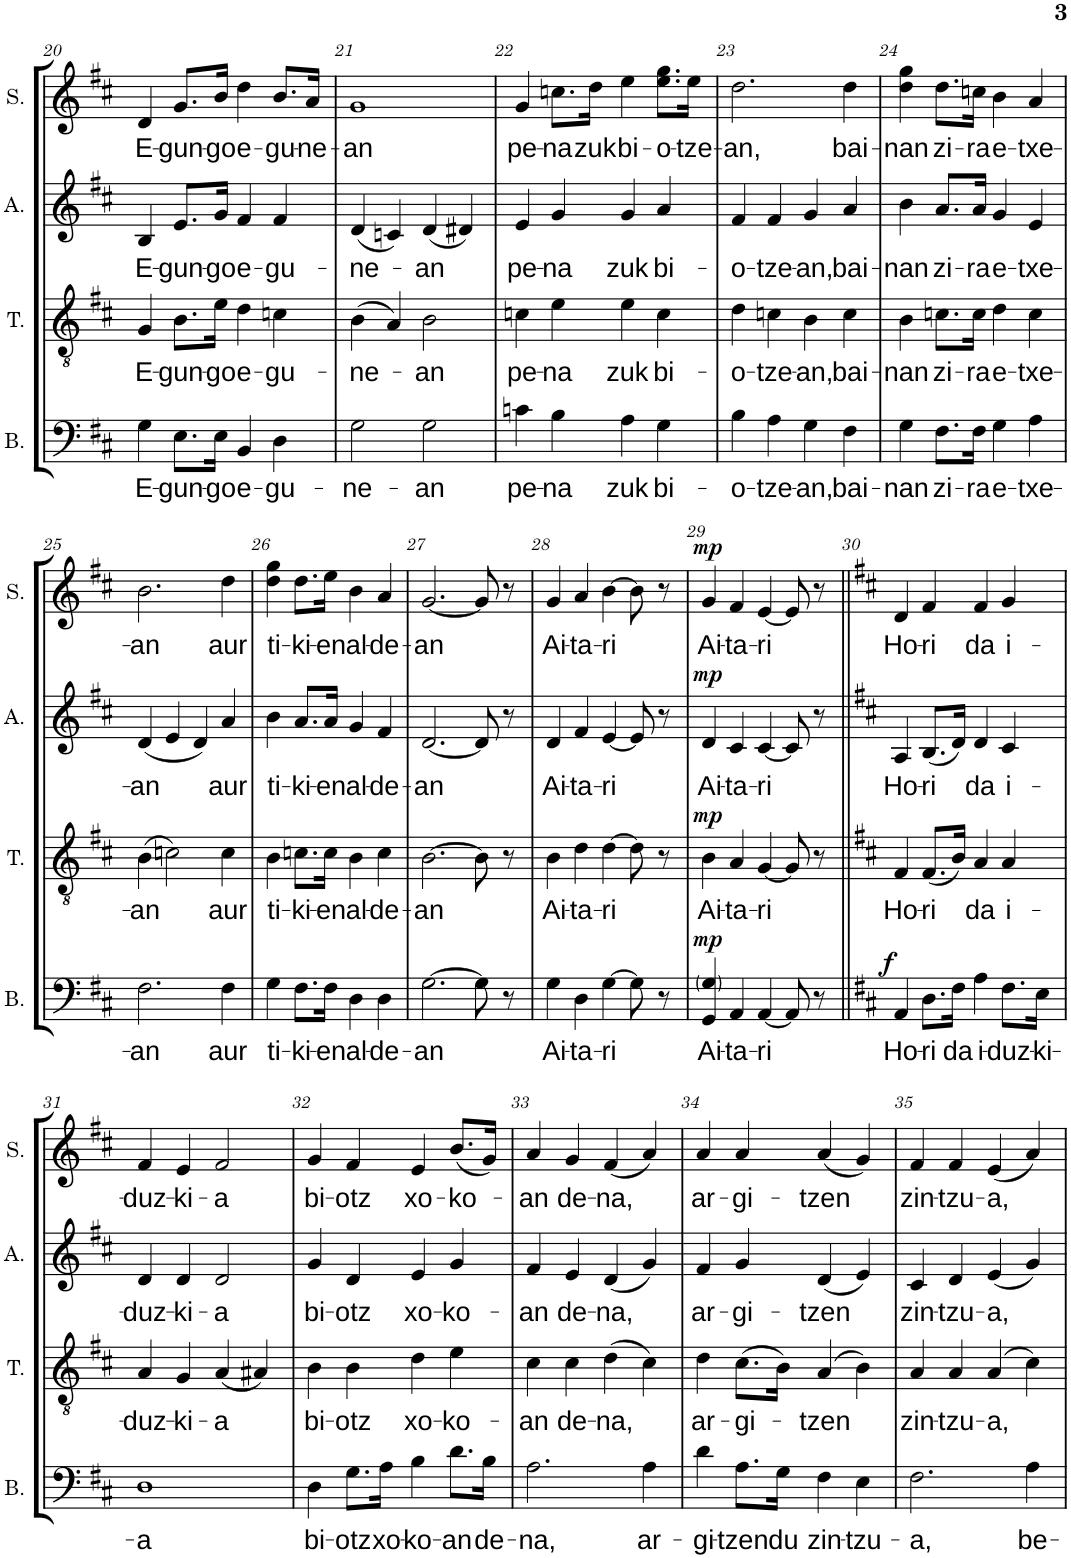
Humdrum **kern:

**kern	**text	**dynam	**kern	**text	**dynam	**kern	**text	**dynam	**kern	**text	**dynam
*part4	*part4	*part4	*part3	*part3	*part3	*part2	*part2	*part2	*part1	*part1	*part1
*staff4	*staff4	*staff4	*staff3	*staff3	*staff3	*staff2	*staff2	*staff2	*staff1	*staff1	*staff1
*I"Basse	*	*	*I"Ténor	*	*	*I"Alto	*	*	*I"Soprano	*	*
*I'B.	*	*	*I'T.	*	*	*I'A.	*	*	*I'S.	*	*
!!LO:PB:g=z
*clefF4	*	*	*clefGv2	*	*	*clefG2	*	*	*clefG2	*	*
*k[f#c#]	*	*	*k[f#c#]	*	*	*k[f#c#]	*	*	*k[f#c#]	*	*
*M4/4	*	*	*M4/4	*	*	*M4/4	*	*	*M4/4	*	*
=20	=20	=20	=20	=20	=20	=20	=20	=20	=20	=20	=20
!	!LO:LY:b	!	!	!LO:LY:b	!	!	!LO:LY:b	!	!	!LO:LY:b	!
4G\	E-	.	4G/	E-	.	4B/	E-	.	4d/	E-	.
!	!LO:LY:b	!	!	!LO:LY:b	!	!	!LO:LY:b	!	!	!LO:LY:b	!
8.E\L	-gun-	.	8.B\L	-gun-	.	8.e/L	-gun-	.	8.g/L	-gun-	.
!	!LO:LY:b	!	!	!LO:LY:b	!	!	!LO:LY:b	!	!	!LO:LY:b	!
16E\Jk	-go	.	16e\Jk	-go	.	16g/Jk	-go	.	16b/Jk	-go	.
!	!LO:LY:b	!	!	!LO:LY:b	!	!	!LO:LY:b	!	!	!LO:LY:b	!
4BB/	e-	.	4d\	e-	.	4f#/	e-	.	4dd\	e-	.
!	!LO:LY:b	!	!	!LO:LY:b	!	!	!LO:LY:b	!	!	!LO:LY:b	!
4D\	-gu-	.	4cn\	-gu-	.	4f#/	-gu-	.	8.b/L	-gu-	.
!	!	!	!	!	!	!	!	!	!	!LO:LY:b	!
.	.	.	.	.	.	.	.	.	16a/Jk	-ne-	.
=21	=21	=21	=21	=21	=21	=21	=21	=21	=21	=21	=21
!	!LO:LY:b	!	!	!LO:LY:b	!	!	!LO:LY:b	!	!	!LO:LY:b	!
2G\	-ne-	.	(4B\	-ne-	.	(4d/	-ne-	.	1g	-an	.
.	.	.	4A/)	.	.	4cn/)	.	.	.	.	.
!	!LO:LY:b	!	!	!LO:LY:b	!	!	!LO:LY:b	!	!	!	!
2G\	-an	.	2B\	-an	.	(4d/	-an	.	.	.	.
.	.	.	.	.	.	4d#X/)	.	.	.	.	.
=22	=22	=22	=22	=22	=22	=22	=22	=22	=22	=22	=22
!	!LO:LY:b	!	!	!LO:LY:b	!	!	!LO:LY:b	!	!	!LO:LY:b	!
4cn\	pe-	.	4cn\	pe-	.	4e/	pe-	.	4g/	pe-	.
!	!LO:LY:b	!	!	!LO:LY:b	!	!	!LO:LY:b	!	!	!LO:LY:b	!
4B\	-na	.	4e\	-na	.	4g/	-na	.	8.ccn\L	-na	.
!	!	!	!	!	!	!	!	!	!	!LO:LY:b	!
.	.	.	.	.	.	.	.	.	16dd\Jk	zuk	.
!	!LO:LY:b	!	!	!LO:LY:b	!	!	!LO:LY:b	!	!	!LO:LY:b	!
4A\	zuk	.	4e\	zuk	.	4g/	zuk	.	4ee\	bi-	.
!	!LO:LY:b	!	!	!LO:LY:b	!	!	!LO:LY:b	!	!	!LO:LY:b	!
4G\	bi-	.	4c\	bi-	.	4a/	bi-	.	8.ee\ 8.gg\L	-o-	.
!	!	!	!	!	!	!	!	!	!	!LO:LY:b	!
.	.	.	.	.	.	.	.	.	16ee\Jk	-tze-	.
=23	=23	=23	=23	=23	=23	=23	=23	=23	=23	=23	=23
!	!LO:LY:b	!	!	!LO:LY:b	!	!	!LO:LY:b	!	!	!LO:LY:b	!
4B\	-o-	.	4d\	-o-	.	4f#/	-o-	.	2.dd\	-an,	.
!	!LO:LY:b	!	!	!LO:LY:b	!	!	!LO:LY:b	!	!	!	!
4A\	-tze-	.	4cn\	-tze-	.	4f#/	-tze-	.	.	.	.
!	!LO:LY:b	!	!	!LO:LY:b	!	!	!LO:LY:b	!	!	!	!
4G\	-an,	.	4B\	-an,	.	4g/	-an,	.	.	.	.
!	!LO:LY:b	!	!	!LO:LY:b	!	!	!LO:LY:b	!	!	!LO:LY:b	!
4F#\	bai-	.	4c\	bai-	.	4a/	bai-	.	4dd\	bai-	.
=24	=24	=24	=24	=24	=24	=24	=24	=24	=24	=24	=24
!	!LO:LY:b	!	!	!LO:LY:b	!	!	!LO:LY:b	!	!	!LO:LY:b	!
4G\	-nan	.	4B\	-nan	.	4b\	-nan	.	4dd\ 4gg\	-nan	.
!	!LO:LY:b	!	!	!LO:LY:b	!	!	!LO:LY:b	!	!	!LO:LY:b	!
8.F#\L	zi-	.	8.cn\L	zi-	.	8.a/L	zi-	.	8.dd\L	zi-	.
!	!LO:LY:b	!	!	!LO:LY:b	!	!	!LO:LY:b	!	!	!LO:LY:b	!
16F#\Jk	-ra	.	16c\Jk	-ra	.	16a/Jk	-ra	.	16ccn\Jk	-ra	.
!	!LO:LY:b	!	!	!LO:LY:b	!	!	!LO:LY:b	!	!	!LO:LY:b	!
4G\	e-	.	4d\	e-	.	4g/	e-	.	4b\	e-	.
!	!LO:LY:b	!	!	!LO:LY:b	!	!	!LO:LY:b	!	!	!LO:LY:b	!
4A\	-txe-	.	4c\	-txe-	.	4e/	-txe-	.	4a/	-txe-	.
!!LO:LB:g=z
=25	=25	=25	=25	=25	=25	=25	=25	=25	=25	=25	=25
!	!LO:LY:b	!	!	!LO:LY:b	!	!	!LO:LY:b	!	!	!LO:LY:b	!
2.F#\	-an	.	(4B\	-an	.	(4d/	-an	.	2.b\	-an	.
.	.	.	2cn\)	.	.	4e/	.	.	.	.	.
.	.	.	.	.	.	4d/)	.	.	.	.	.
!	!LO:LY:b	!	!	!LO:LY:b	!	!	!LO:LY:b	!	!	!LO:LY:b	!
4F#\	aur	.	4c\	aur	.	4a/	aur	.	4dd\	aur	.
=26	=26	=26	=26	=26	=26	=26	=26	=26	=26	=26	=26
!	!LO:LY:b	!	!	!LO:LY:b	!	!	!LO:LY:b	!	!	!LO:LY:b	!
4G\	ti-	.	4B\	ti-	.	4b\	ti-	.	4dd\ 4gg\	ti-	.
!	!LO:LY:b	!	!	!LO:LY:b	!	!	!LO:LY:b	!	!	!LO:LY:b	!
8.F#\L	-ki-	.	8.cn\L	-ki-	.	8.a/L	-ki-	.	8.dd\L	-ki-	.
!	!LO:LY:b	!	!	!LO:LY:b	!	!	!LO:LY:b	!	!	!LO:LY:b	!
16F#\Jk	-en	.	16c\Jk	-en	.	16a/Jk	-en	.	16ee\Jk	-en	.
!	!LO:LY:b	!	!	!LO:LY:b	!	!	!LO:LY:b	!	!	!LO:LY:b	!
4D\	al-	.	4B\	al-	.	4g/	al-	.	4b\	al-	.
!	!LO:LY:b	!	!	!LO:LY:b	!	!	!LO:LY:b	!	!	!LO:LY:b	!
4D\	-de-	.	4c\	-de-	.	4f#/	-de-	.	4a/	-de-	.
=27	=27	=27	=27	=27	=27	=27	=27	=27	=27	=27	=27
!	!LO:LY:b	!	!	!LO:LY:b	!	!	!LO:LY:b	!	!	!LO:LY:b	!
[2.G\	-an	.	[2.B\	-an	.	[2.d/	-an	.	[2.g/	-an	.
8G\]	.	.	8B\]	.	.	8d/]	.	.	8g/]	.	.
8r	.	.	8r	.	.	8r	.	.	8r	.	.
=28	=28	=28	=28	=28	=28	=28	=28	=28	=28	=28	=28
!	!LO:LY:b	!	!	!LO:LY:b	!	!	!LO:LY:b	!	!	!LO:LY:b	!
4G\	Ai-	.	4B\	Ai-	.	4d/	Ai-	.	4g/	Ai-	.
!	!LO:LY:b	!	!	!LO:LY:b	!	!	!LO:LY:b	!	!	!LO:LY:b	!
4D\	-ta-	.	4d\	-ta-	.	4f#/	-ta-	.	4a/	-ta-	.
!	!LO:LY:b	!	!	!LO:LY:b	!	!	!LO:LY:b	!	!	!LO:LY:b	!
[4G\	-ri	.	[4d\	-ri	.	[4e/	-ri	.	[4b\	-ri	.
8G\]	.	.	8d\]	.	.	8e/]	.	.	8b\]	.	.
8r	.	.	8r	.	.	8r	.	.	8r	.	.
=29	=29	=29	=29	=29	=29	=29	=29	=29	=29	=29	=29
!	!LO:LY:b	!LO:DY:a	!	!LO:LY:b	!LO:DY:a	!	!LO:LY:b	!LO:DY:a	!	!LO:LY:b	!LO:DY:a
4GG/ 4G/	Ai-	mp	4B\	Ai-	mp	4d/	Ai-	mp	4g/	Ai-	mp
!	!LO:LY:b	!	!	!LO:LY:b	!	!	!LO:LY:b	!	!	!LO:LY:b	!
4AA/	-ta-	.	4A/	-ta-	.	4c#/	-ta-	.	4f#/	-ta-	.
!	!LO:LY:b	!	!	!LO:LY:b	!	!	!LO:LY:b	!	!	!LO:LY:b	!
[4AA/	-ri	.	[4G/	-ri	.	[4c#/	-ri	.	[4e/	-ri	.
8AA/]	.	.	8G/]	.	.	8c#/]	.	.	8e/]	.	.
8r	.	.	8r	.	.	8r	.	.	8r	.	.
=30||	=30||	=30||	=30||	=30||	=30||	=30||	=30||	=30||	=30||	=30||	=30||
*k[f#c#]	*	*	*k[f#c#]	*	*	*k[f#c#]	*	*	*k[f#c#]	*	*
!	!LO:LY:b	!LO:DY:b	!	!LO:LY:b	!	!	!LO:LY:b	!	!	!LO:LY:b	!
4AA/	Ho-	f	4F#/	Ho-	.	4A/	Ho-	.	4d/	Ho-	.
!	!LO:LY:b	!	!	!LO:LY:b	!	!	!LO:LY:b	!	!	!LO:LY:b	!
8.D\L	-ri	.	(8.F#/L	-ri	.	(8.B/L	-ri	.	4f#/	-ri	.
!	!LO:LY:b	!	!	!	!	!	!	!	!	!	!
16F#\Jk	da	.	16B/Jk)	.	.	16d/Jk)	.	.	.	.	.
!	!LO:LY:b	!	!	!LO:LY:b	!	!	!LO:LY:b	!	!	!LO:LY:b	!
4A\	i-	.	4A/	da	.	4d/	da	.	4f#/	da	.
!	!LO:LY:b	!	!	!LO:LY:b	!	!	!LO:LY:b	!	!	!LO:LY:b	!
8.F#\L	-duz-	.	4A/	i-	.	4c#/	i-	.	4g/	i-	.
!	!LO:LY:b	!	!	!	!	!	!	!	!	!	!
16E\Jk	-ki-	.	.	.	.	.	.	.	.	.	.
!!LO:LB:g=z
=31	=31	=31	=31	=31	=31	=31	=31	=31	=31	=31	=31
!	!LO:LY:b	!	!	!LO:LY:b	!	!	!LO:LY:b	!	!	!LO:LY:b	!
1D	-a	.	4A/	-duz-	.	4d/	-duz-	.	4f#/	-duz-	.
!	!	!	!	!LO:LY:b	!	!	!LO:LY:b	!	!	!LO:LY:b	!
.	.	.	4G/	-ki-	.	4d/	-ki-	.	4e/	-ki-	.
!	!	!	!	!LO:LY:b	!	!	!LO:LY:b	!	!	!LO:LY:b	!
.	.	.	(4A/	-a	.	2d/	-a	.	2f#/	-a	.
.	.	.	4A#X/)	.	.	.	.	.	.	.	.
=32	=32	=32	=32	=32	=32	=32	=32	=32	=32	=32	=32
!	!LO:LY:b	!	!	!LO:LY:b	!	!	!LO:LY:b	!	!	!LO:LY:b	!
4D\	bi-	.	4B\	bi-	.	4g/	bi-	.	4g/	bi-	.
!	!LO:LY:b	!	!	!LO:LY:b	!	!	!LO:LY:b	!	!	!LO:LY:b	!
8.G\L	-otz	.	4B\	-otz	.	4d/	-otz	.	4f#/	-otz	.
!	!LO:LY:b	!	!	!	!	!	!	!	!	!	!
16A\Jk	xo-	.	.	.	.	.	.	.	.	.	.
!	!LO:LY:b	!	!	!LO:LY:b	!	!	!LO:LY:b	!	!	!LO:LY:b	!
4B\	-ko-	.	4d\	xo-	.	4e/	xo-	.	4e/	xo-	.
!	!LO:LY:b	!	!	!LO:LY:b	!	!	!LO:LY:b	!	!	!LO:LY:b	!
8.d\L	-an	.	4e\	-ko-	.	4g/	-ko-	.	(8.b/L	-ko-	.
!	!LO:LY:b	!	!	!	!	!	!	!	!	!	!
16B\Jk	de-	.	.	.	.	.	.	.	16g/Jk)	.	.
=33	=33	=33	=33	=33	=33	=33	=33	=33	=33	=33	=33
!	!LO:LY:b	!	!	!LO:LY:b	!	!	!LO:LY:b	!	!	!LO:LY:b	!
2.A\	-na,	.	4c#\	-an	.	4f#/	-an	.	4a/	-an	.
!	!	!	!	!LO:LY:b	!	!	!LO:LY:b	!	!	!LO:LY:b	!
.	.	.	4c#\	de-	.	4e/	de-	.	4g/	de-	.
!	!	!	!	!LO:LY:b	!	!	!LO:LY:b	!	!	!LO:LY:b	!
.	.	.	(4d\	-na,	.	(4d/	-na,	.	(4f#/	-na,	.
!	!LO:LY:b	!	!	!	!	!	!	!	!	!	!
4A\	ar-	.	4c#\)	.	.	4g/)	.	.	4a/)	.	.
=34	=34	=34	=34	=34	=34	=34	=34	=34	=34	=34	=34
!	!LO:LY:b	!	!	!LO:LY:b	!	!	!LO:LY:b	!	!	!LO:LY:b	!
4d\	-gi-	.	4d\	ar-	.	4f#/	ar-	.	4a/	ar-	.
!	!LO:LY:b	!	!	!LO:LY:b	!	!	!LO:LY:b	!	!	!LO:LY:b	!
8.A\L	-tzen	.	(8.c#\L	-gi-	.	4g/	-gi-	.	4a/	-gi-	.
!	!LO:LY:b	!	!	!	!	!	!	!	!	!	!
16G\Jk	du	.	16B\Jk)	.	.	.	.	.	.	.	.
!	!LO:LY:b	!	!	!LO:LY:b	!	!	!LO:LY:b	!	!	!LO:LY:b	!
4F#\	zin-	.	(4A/	-tzen	.	(4d/	-tzen	.	(4a/	-tzen	.
!	!LO:LY:b	!	!	!	!	!	!	!	!	!	!
4E\	-tzu-	.	4B\)	.	.	4e/)	.	.	4g/)	.	.
=35	=35	=35	=35	=35	=35	=35	=35	=35	=35	=35	=35
!	!LO:LY:b	!	!	!LO:LY:b	!	!	!LO:LY:b	!	!	!LO:LY:b	!
2.F#\	-a,	.	4A/	zin-	.	4c#/	zin-	.	4f#/	zin-	.
!	!	!	!	!LO:LY:b	!	!	!LO:LY:b	!	!	!LO:LY:b	!
.	.	.	4A/	-tzu-	.	4d/	-tzu-	.	4f#/	-tzu-	.
!	!	!	!	!LO:LY:b	!	!	!LO:LY:b	!	!	!LO:LY:b	!
.	.	.	(4A/	-a,	.	(4e/	-a,	.	(4e/	-a,	.
!	!LO:LY:b	!	!	!	!	!	!	!	!	!	!
4A\	be-	.	4c#\)	.	.	4g/)	.	.	4a/)	.	.
=	=	=	=	=	=	=	=	=	=	=	=
*-	*-	*-	*-	*-	*-	*-	*-	*-	*-	*-	*-
